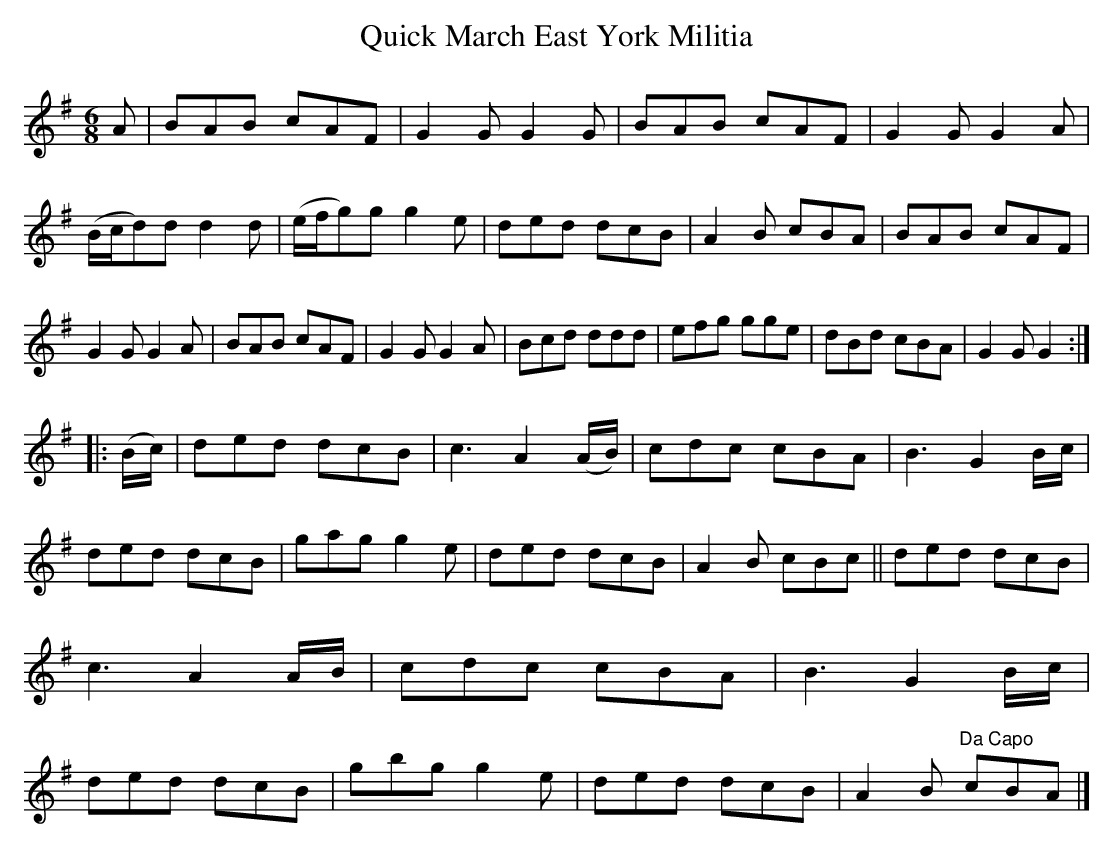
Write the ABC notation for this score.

X:1
T:Quick March East York Militia
M:6/8
K:G major
A|\
BAB cAF| G2G G2G| BAB cAF| G2G G2A| \
(B/c/d)d d2d| (e/f/g)g g2e| ded dcB| A2B cBA|\
BAB cAF| G2G G2A| BAB cAF| G2G G2A|\
Bcd ddd| efg gge| dBd cBA| G2G G2::
(B/c/)|\
ded dcB| c3 A2(A/B/)| cdc cBA| B3 G2 B/c/|\
ded dcB| gag g2e| ded dcB| A2B cBc||\
ded dcB| c3 A2A/B/| cdc cBA| B3 G2 B/c/|\
ded dcB| gbg g2e| ded dcB| A2B "Da Capo"cBA|]
